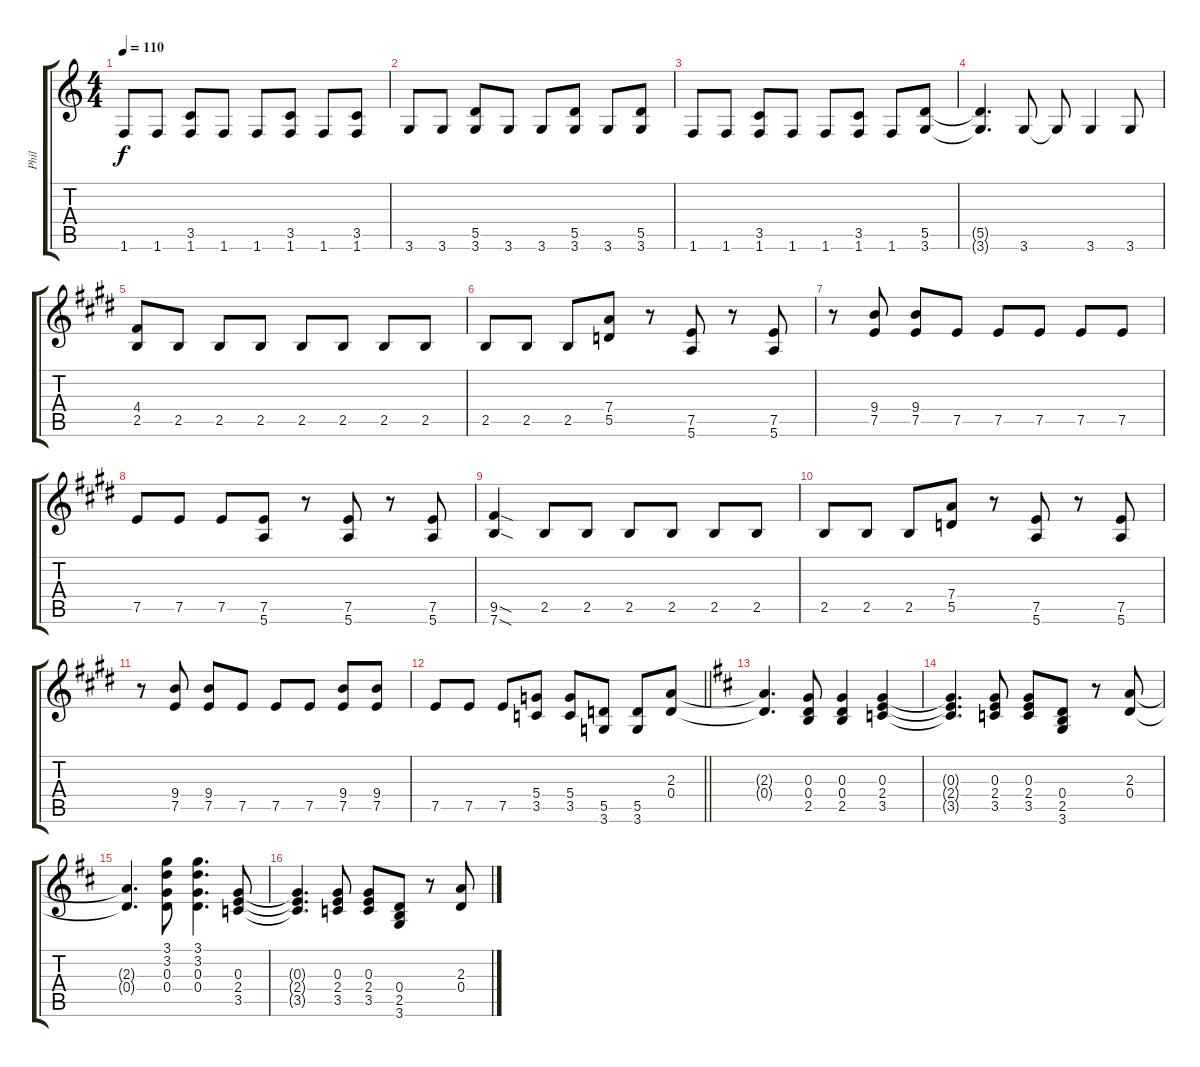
\track ("Phil" "Phil") {instrument distortionguitar}
\staff {score tabs}
\tuning (E4 B3 G3 D3 A2 E2) {hide}
\ts (4 4)
\tempo 110
\clef g2
\ks c
1.6.8{dy f} 1.6.8 (3.5 1.6).8 1.6.8 1.6.8 (3.5 1.6).8 1.6.8 (3.5 1.6).8 |
3.6.8 3.6.8 (5.5 3.6).8 3.6.8 3.6.8 (5.5 3.6).8 3.6.8 (5.5 3.6).8 |
1.6.8 1.6.8 (3.5 1.6).8 1.6.8 1.6.8 (3.5 1.6).8 1.6.8 (5.5 3.6).8 |
(5.5{t} 3.6{t}).4{d} 3.6.8 3.6{t}.8 3.6.4 3.6.8 |
\ks e
(4.4 2.5).8 2.5.8 2.5.8 2.5.8 2.5.8 2.5.8 2.5.8 2.5.8 |
2.5.8 2.5.8 2.5.8 (7.4 5.5).8 r.8 (7.5 5.6).8 r.8 (7.5 5.6).8 |
r.8 (9.4 7.5).8 (9.4 7.5).8 7.5.8 7.5.8 7.5.8 7.5.8 7.5.8 |
7.5.8 7.5.8 7.5.8 (7.5 5.6).8 r.8 (7.5 5.6).8 r.8 (7.5 5.6).8 |
(9.5{sod} 7.6{sod}).4 2.5.8 2.5.8 2.5.8 2.5.8 2.5.8 2.5.8 |
2.5.8 2.5.8 2.5.8 (7.4 5.5).8 r.8 (7.5 5.6).8 r.8 (7.5 5.6).8 |
r.8 (9.4 7.5).8 (9.4 7.5).8 7.5.8 7.5.8 7.5.8 (9.4 7.5).8 (9.4 7.5).8 |
\barLineRight lightlight
7.5.8 7.5.8 7.5.8 (5.4 3.5).8 (5.4 3.5).8 (5.5 3.6).8 (5.5 3.6).8 (2.3 0.4).8 |
\ks d
(2.3{t} 0.4{t}).4{d} (0.3 0.4 2.5).8 (0.3 0.4 2.5).4 (0.3 2.4 3.5).4 |
(0.3{t} 2.4{t} 3.5{t}).4{d} (0.3 2.4 3.5).8 (0.3 2.4 3.5).8 (0.4 2.5 3.6).8 r.8 (2.3 0.4).8 |
(2.3{t} 0.4{t}).4{d} (3.1 3.2 0.3 0.4).8 (3.1 3.2 0.3 0.4).4{d} (0.3 2.4 3.5).8 |
(0.3{t} 2.4{t} 3.5{t}).4{d} (0.3 2.4 3.5).8 (0.3 2.4 3.5).8 (0.4 2.5 3.6).8 r.8 (2.3 0.4).8
